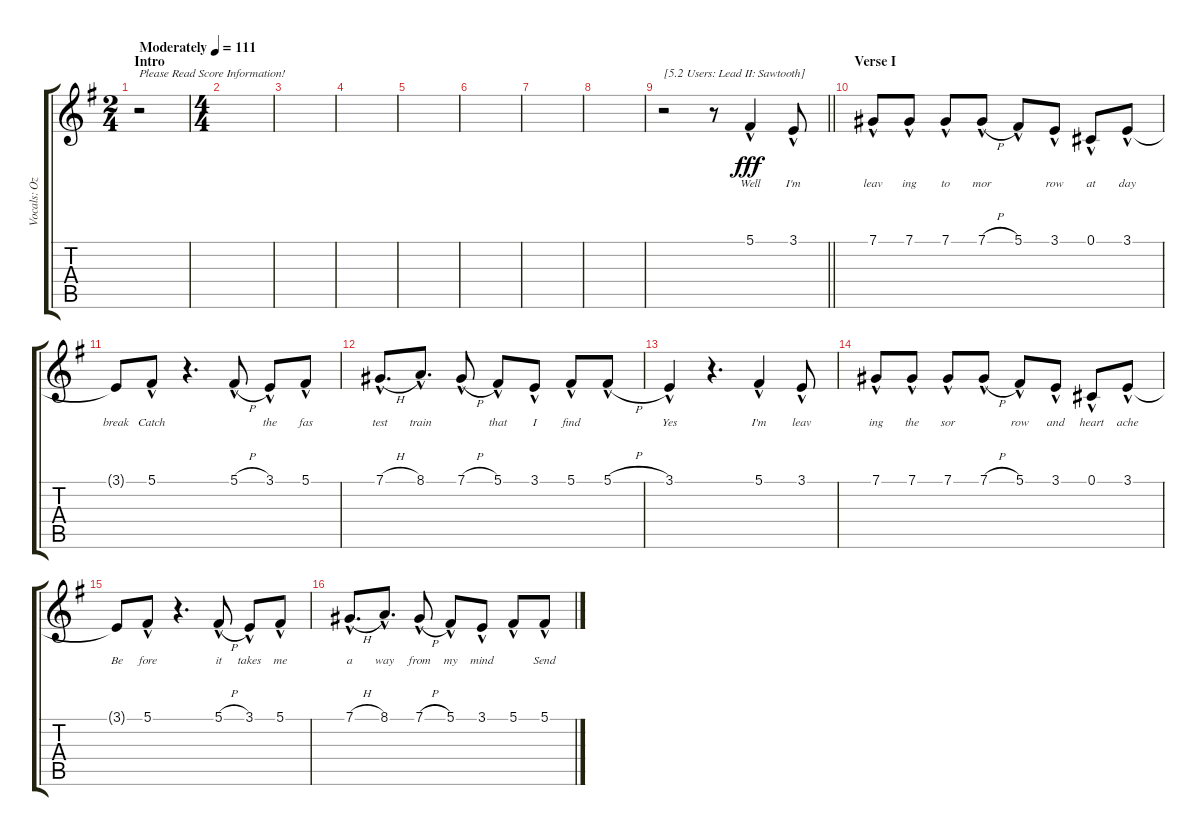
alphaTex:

\track ("Vocals: Ozzy" "Vocals: Oz") {instrument lead2sawtooth}
\staff {score tabs}
\tuning (Db4 Ab3 E3 B2 Gb2 Db2) {hide}
\ts (2 4)
\section ("" "Intro")
\tempo (111 "Moderately")
\clef g2
\ks g
r.2{txt "Please Read Score Information!" dy fff instrument lead2sawtooth} |
\ts (4 4)
|
|
|
|
|
|
|
\barLineRight lightlight
r.2{txt "[5.2 Users: Lead II: Sawtooth]"} r.8 5.1{hac}.4{lyrics (0 "Well") lyrics (1 "") lyrics (2 "") lyrics (3 "") lyrics (4 "")} 3.1{hac}.8{lyrics (0 "I'm") lyrics (1 "") lyrics (2 "") lyrics (3 "") lyrics (4 "")} |
\section ("" "Verse I")
7.1{hac}.8{lyrics (0 "leav") lyrics (1 "") lyrics (2 "") lyrics (3 "") lyrics (4 "")} 7.1{hac}.8{lyrics (0 "ing") lyrics (1 "") lyrics (2 "") lyrics (3 "") lyrics (4 "")} 7.1{hac}.8{lyrics (0 "to") lyrics (1 "") lyrics (2 "") lyrics (3 "") lyrics (4 "")} 7.1{h hac}.8{lyrics (0 "mor") lyrics (1 "") lyrics (2 "") lyrics (3 "") lyrics (4 "")} 5.1{hac}.8{lyrics (0 "") lyrics (1 "") lyrics (2 "") lyrics (3 "") lyrics (4 "")} 3.1{hac}.8{lyrics (0 "row") lyrics (1 "") lyrics (2 "") lyrics (3 "") lyrics (4 "")} 0.1{hac}.8{lyrics (0 "at") lyrics (1 "") lyrics (2 "") lyrics (3 "") lyrics (4 "")} 3.1{hac}.8{lyrics (0 "day") lyrics (1 "") lyrics (2 "") lyrics (3 "") lyrics (4 "")} |
3.1{t}.8{lyrics (0 "break") lyrics (1 "") lyrics (2 "") lyrics (3 "") lyrics (4 "")} 5.1{hac}.8{lyrics (0 "Catch") lyrics (1 "") lyrics (2 "") lyrics (3 "") lyrics (4 "")} r.4{d} 5.1{h hac}.8{lyrics (0 "") lyrics (1 "") lyrics (2 "") lyrics (3 "") lyrics (4 "")} 3.1{hac}.8{lyrics (0 "the") lyrics (1 "") lyrics (2 "") lyrics (3 "") lyrics (4 "")} 5.1{hac}.8{lyrics (0 "fas") lyrics (1 "") lyrics (2 "") lyrics (3 "") lyrics (4 "")} |
7.1{h hac}.8{d lyrics (0 "test") lyrics (1 "") lyrics (2 "") lyrics (3 "") lyrics (4 "")} 8.1{hac}.8{d lyrics (0 "train") lyrics (1 "") lyrics (2 "") lyrics (3 "") lyrics (4 "")} 7.1{h hac}.8{lyrics (0 "") lyrics (1 "") lyrics (2 "") lyrics (3 "") lyrics (4 "")} 5.1{hac}.8{lyrics (0 "that") lyrics (1 "") lyrics (2 "") lyrics (3 "") lyrics (4 "")} 3.1{hac}.8{lyrics (0 "I") lyrics (1 "") lyrics (2 "") lyrics (3 "") lyrics (4 "")} 5.1{hac}.8{lyrics (0 "find") lyrics (1 "") lyrics (2 "") lyrics (3 "") lyrics (4 "")} 5.1{h hac}.8{lyrics (0 "") lyrics (1 "") lyrics (2 "") lyrics (3 "") lyrics (4 "")} |
3.1{hac}.4{lyrics (0 "Yes") lyrics (1 "") lyrics (2 "") lyrics (3 "") lyrics (4 "")} r.4{d} 5.1{hac}.4{lyrics (0 "I'm") lyrics (1 "") lyrics (2 "") lyrics (3 "") lyrics (4 "")} 3.1{hac}.8{lyrics (0 "leav") lyrics (1 "") lyrics (2 "") lyrics (3 "") lyrics (4 "")} |
7.1{hac}.8{lyrics (0 "ing") lyrics (1 "") lyrics (2 "") lyrics (3 "") lyrics (4 "")} 7.1{hac}.8{lyrics (0 "the") lyrics (1 "") lyrics (2 "") lyrics (3 "") lyrics (4 "")} 7.1{hac}.8{lyrics (0 "sor") lyrics (1 "") lyrics (2 "") lyrics (3 "") lyrics (4 "")} 7.1{h hac}.8{lyrics (0 "") lyrics (1 "") lyrics (2 "") lyrics (3 "") lyrics (4 "")} 5.1{hac}.8{lyrics (0 "row") lyrics (1 "") lyrics (2 "") lyrics (3 "") lyrics (4 "")} 3.1{hac}.8{lyrics (0 "and") lyrics (1 "") lyrics (2 "") lyrics (3 "") lyrics (4 "")} 0.1{hac}.8{lyrics (0 "heart") lyrics (1 "") lyrics (2 "") lyrics (3 "") lyrics (4 "")} 3.1{hac}.8{lyrics (0 "ache") lyrics (1 "") lyrics (2 "") lyrics (3 "") lyrics (4 "")} |
3.1{t}.8{lyrics (0 "Be") lyrics (1 "") lyrics (2 "") lyrics (3 "") lyrics (4 "")} 5.1{hac}.8{lyrics (0 "fore") lyrics (1 "") lyrics (2 "") lyrics (3 "") lyrics (4 "")} r.4{d} 5.1{h hac}.8{lyrics (0 "it") lyrics (1 "") lyrics (2 "") lyrics (3 "") lyrics (4 "")} 3.1{hac}.8{lyrics (0 "takes") lyrics (1 "") lyrics (2 "") lyrics (3 "") lyrics (4 "")} 5.1{hac}.8{lyrics (0 "me") lyrics (1 "") lyrics (2 "") lyrics (3 "") lyrics (4 "")} |
7.1{h hac}.8{d lyrics (0 "a") lyrics (1 "") lyrics (2 "") lyrics (3 "") lyrics (4 "")} 8.1{hac}.8{d lyrics (0 "way") lyrics (1 "") lyrics (2 "") lyrics (3 "") lyrics (4 "")} 7.1{h hac}.8{lyrics (0 "from") lyrics (1 "") lyrics (2 "") lyrics (3 "") lyrics (4 "")} 5.1{hac}.8{lyrics (0 "my") lyrics (1 "") lyrics (2 "") lyrics (3 "") lyrics (4 "")} 3.1{hac}.8{lyrics (0 "mind") lyrics (1 "") lyrics (2 "") lyrics (3 "") lyrics (4 "")} 5.1{hac}.8{lyrics (0 "") lyrics (1 "") lyrics (2 "") lyrics (3 "") lyrics (4 "")} 5.1{h hac}.8{lyrics (0 "Send") lyrics (1 "") lyrics (2 "") lyrics (3 "") lyrics (4 "")}
